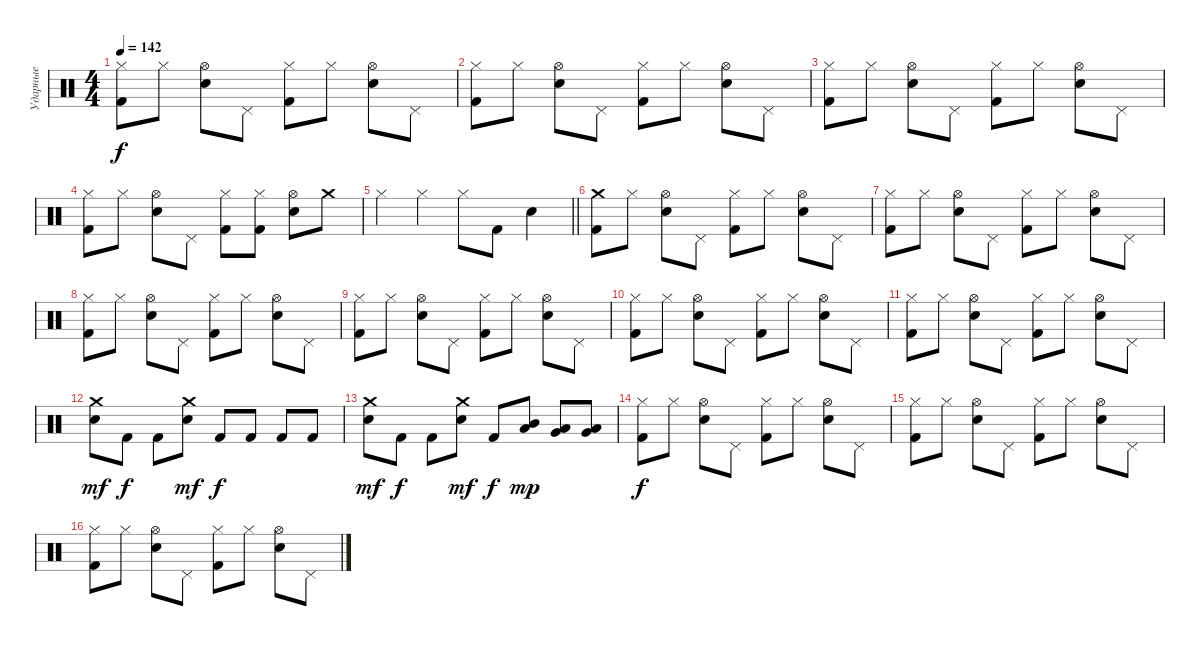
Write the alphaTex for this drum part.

\track ("Ударные" "Ударные") {instrument percussion}
\staff {score}
\articulation defaults
\ts (4 4)
\tempo 142
\clef neutral
\ks c
("Hi-Hat (closed)" "Kick (hit) 2").8{dy f} "Hi-Hat (closed)".8 ("Electric Snare (hit)" "Hi-Hat (open)").8 "Pedal Hi-Hat (hit)".8 ("Kick (hit) 2" "Hi-Hat (closed)").8 "Hi-Hat (closed)".8 ("Electric Snare (hit)" "Hi-Hat (open)").8 "Pedal Hi-Hat (hit)".8 |
("Hi-Hat (closed)" "Kick (hit) 2").8 "Hi-Hat (closed)".8 ("Electric Snare (hit)" "Hi-Hat (open)").8 "Pedal Hi-Hat (hit)".8 ("Kick (hit) 2" "Hi-Hat (closed)").8 "Hi-Hat (closed)".8 ("Electric Snare (hit)" "Hi-Hat (open)").8 "Pedal Hi-Hat (hit)".8 |
("Hi-Hat (closed)" "Kick (hit) 2").8 "Hi-Hat (closed)".8 ("Electric Snare (hit)" "Hi-Hat (open)").8 "Pedal Hi-Hat (hit)".8 ("Kick (hit) 2" "Hi-Hat (closed)").8 "Hi-Hat (closed)".8 ("Electric Snare (hit)" "Hi-Hat (open)").8 "Pedal Hi-Hat (hit)".8 |
("Hi-Hat (closed)" "Kick (hit) 2").8 "Hi-Hat (closed)".8 ("Electric Snare (hit)" "Hi-Hat (open)").8 "Pedal Hi-Hat (hit)".8 ("Kick (hit) 2" "Hi-Hat (closed)").8 ("Kick (hit) 2" "Hi-Hat (closed)").8 ("Electric Snare (hit)" "Hi-Hat (open)").8 "Crash medium (hit)".8 |
\barLineRight lightlight "Hi-Hat (closed)".4 "Hi-Hat (closed)".4 "Hi-Hat (closed)".8 "Kick (hit) 2".8 "Electric Snare (hit)".4
|
("Crash medium (hit)" "Kick (hit) 2").8 "Hi-Hat (closed)".8 ("Electric Snare (hit)" "Hi-Hat (open)").8 "Pedal Hi-Hat (hit)".8 ("Kick (hit) 2" "Hi-Hat (closed)").8 "Hi-Hat (closed)".8 ("Electric Snare (hit)" "Hi-Hat (open)").8 "Pedal Hi-Hat (hit)".8 |
("Hi-Hat (closed)" "Kick (hit) 2").8 "Hi-Hat (closed)".8 ("Electric Snare (hit)" "Hi-Hat (open)").8 "Pedal Hi-Hat (hit)".8 ("Kick (hit) 2" "Hi-Hat (closed)").8 "Hi-Hat (closed)".8 ("Electric Snare (hit)" "Hi-Hat (open)").8 "Pedal Hi-Hat (hit)".8 |
("Hi-Hat (closed)" "Kick (hit) 2").8 "Hi-Hat (closed)".8 ("Electric Snare (hit)" "Hi-Hat (open)").8 "Pedal Hi-Hat (hit)".8 ("Kick (hit) 2" "Hi-Hat (closed)").8 "Hi-Hat (closed)".8 ("Electric Snare (hit)" "Hi-Hat (open)").8 "Pedal Hi-Hat (hit)".8 |
("Hi-Hat (closed)" "Kick (hit) 2").8 "Hi-Hat (closed)".8 ("Electric Snare (hit)" "Hi-Hat (open)").8 "Pedal Hi-Hat (hit)".8 ("Kick (hit) 2" "Hi-Hat (closed)").8 "Hi-Hat (closed)".8 ("Electric Snare (hit)" "Hi-Hat (open)").8 "Pedal Hi-Hat (hit)".8 |
("Hi-Hat (closed)" "Kick (hit) 2").8 "Hi-Hat (closed)".8 ("Electric Snare (hit)" "Hi-Hat (open)").8 "Pedal Hi-Hat (hit)".8 ("Kick (hit) 2" "Hi-Hat (closed)").8 "Hi-Hat (closed)".8 ("Electric Snare (hit)" "Hi-Hat (open)").8 "Pedal Hi-Hat (hit)".8 |
("Hi-Hat (closed)" "Kick (hit) 2").8 "Hi-Hat (closed)".8 ("Electric Snare (hit)" "Hi-Hat (open)").8 "Pedal Hi-Hat (hit)".8 ("Kick (hit) 2" "Hi-Hat (closed)").8 "Hi-Hat (closed)".8 ("Electric Snare (hit)" "Hi-Hat (open)").8 "Pedal Hi-Hat (hit)".8 |
("Crash medium (hit)" "Electric Snare (hit)").8{dy mf} "Kick (hit) 2".8{dy f} "Kick (hit) 2".8 ("Crash medium (hit)" "Electric Snare (hit)").8{dy mf} "Kick (hit) 2".8{dy f} "Kick (hit) 2".8 "Kick (hit) 2".8 "Kick (hit) 2".8 |
("Crash medium (hit)" "Electric Snare (hit)").8{dy mf} "Kick (hit) 2".8{dy f} "Kick (hit) 2".8 ("Crash medium (hit)" "Electric Snare (hit)").8{dy mf} "Kick (hit) 2".8{dy f} ("Mid Tom (hit)" "Low Tom (hit)").8{dy mp} ("Low Tom (hit)" "Very Low Tom (hit)").8 ("Very Low Tom (hit)" "Low Floor Tom (hit)").8 |
("Hi-Hat (closed)" "Kick (hit) 2").8{dy f} "Hi-Hat (closed)".8 ("Electric Snare (hit)" "Hi-Hat (open)").8 "Pedal Hi-Hat (hit)".8 ("Kick (hit) 2" "Hi-Hat (closed)").8 "Hi-Hat (closed)".8 ("Electric Snare (hit)" "Hi-Hat (open)").8 "Pedal Hi-Hat (hit)".8 |
("Hi-Hat (closed)" "Kick (hit) 2").8 "Hi-Hat (closed)".8 ("Electric Snare (hit)" "Hi-Hat (open)").8 "Pedal Hi-Hat (hit)".8 ("Kick (hit) 2" "Hi-Hat (closed)").8 "Hi-Hat (closed)".8 ("Electric Snare (hit)" "Hi-Hat (open)").8 "Pedal Hi-Hat (hit)".8 |
("Hi-Hat (closed)" "Kick (hit) 2").8 "Hi-Hat (closed)".8 ("Electric Snare (hit)" "Hi-Hat (open)").8 "Pedal Hi-Hat (hit)".8 ("Kick (hit) 2" "Hi-Hat (closed)").8 "Hi-Hat (closed)".8 ("Electric Snare (hit)" "Hi-Hat (open)").8 "Pedal Hi-Hat (hit)".8
